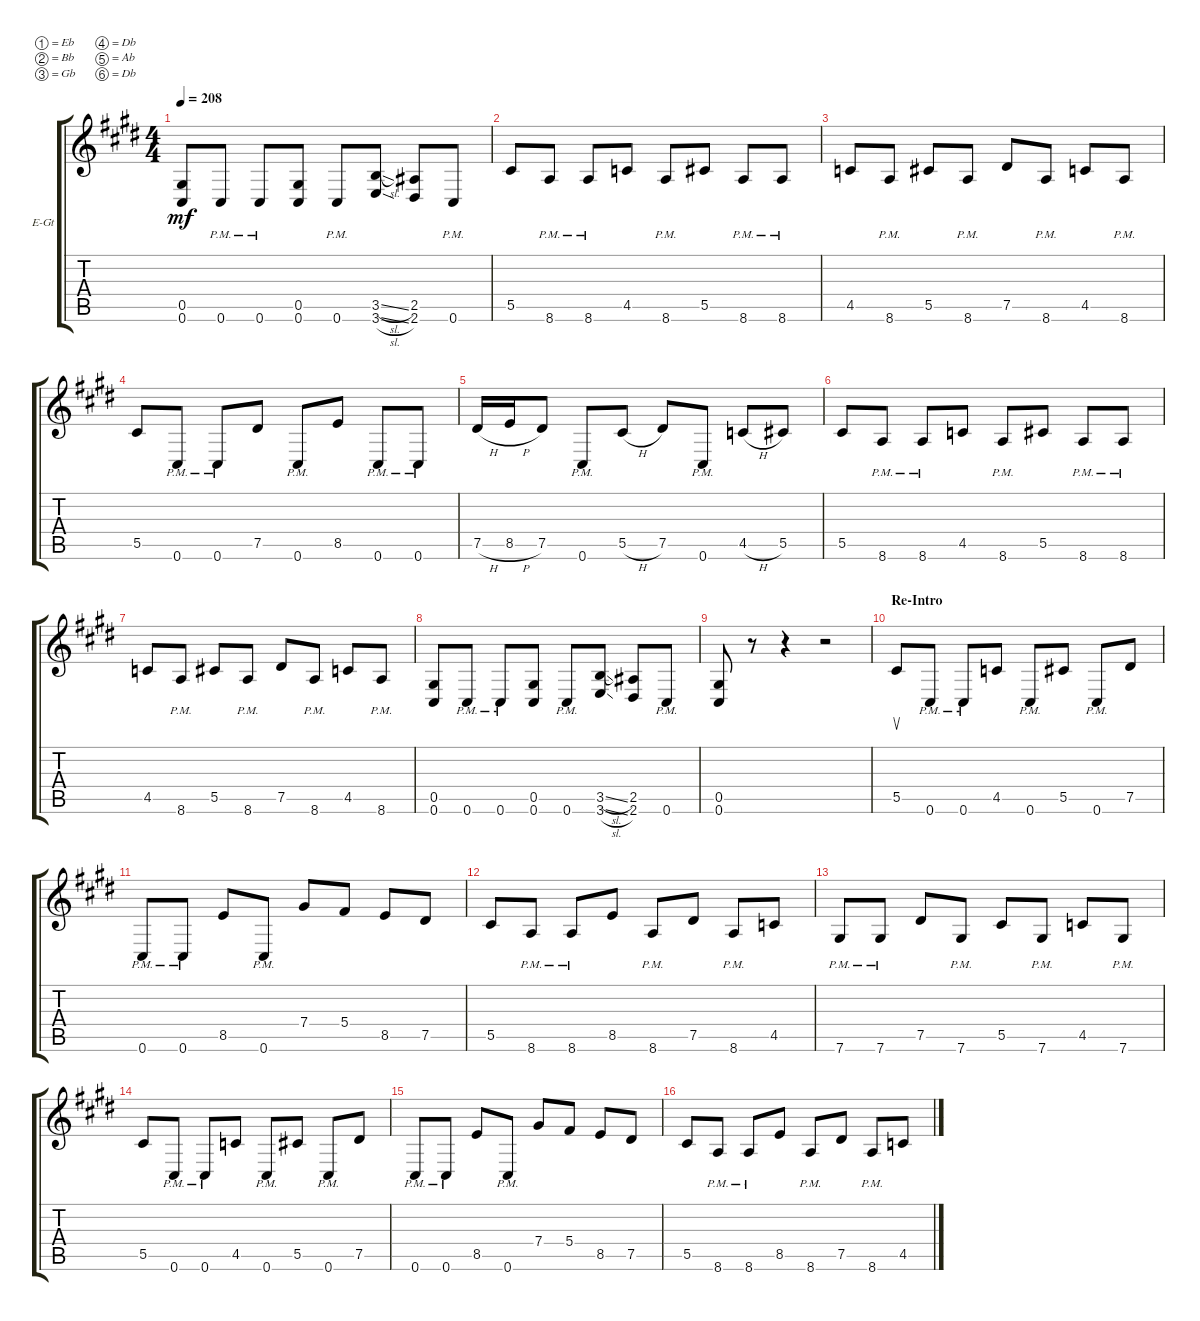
\defaultSystemsLayout 4
\bracketExtendMode groupsimilarinstruments
\firstSystemTrackNameOrientation horizontal
\otherSystemsTrackNameOrientation horizontal
\track ("Gary Smith - Guitar" "E-Gt") {instrument distortionguitar}
\staff {score tabs}
\tuning (Eb4 Bb3 Gb3 Db3 Ab2 Db2)
\ts (4 4)
\tempo 208
\clef g2
\ks c#minor
(0.5 0.6).8{dy mf} 0.6{pm}.8 0.6{pm}.8 (0.6 0.5).8 0.6{pm}.8 (3.6{sl} 3.5{sl}).8 (2.5 2.6).8 0.6{pm}.8 |
5.5.8 8.6{pm}.8 8.6{pm}.8 4.5.8 8.6{pm}.8 5.5.8 8.6{pm}.8 8.6{pm}.8 |
4.5.8 8.6{pm}.8 5.5.8 8.6{pm}.8 7.5.8 8.6{pm}.8 4.5.8 8.6{pm}.8 |
5.5.8 0.6{pm}.8 0.6{pm}.8 7.5.8 0.6{pm}.8 8.5.8 0.6{pm}.8 0.6{pm}.8 |
7.5{h}.16 8.5{h}.16 7.5.8 0.6{pm}.8 5.5{h}.8 7.5.8 0.6{pm}.8 4.5{h}.8 5.5.8 |
5.5.8 8.6{pm}.8 8.6{pm}.8 4.5.8 8.6{pm}.8 5.5.8 8.6{pm}.8 8.6{pm}.8 |
4.5.8 8.6{pm}.8 5.5.8 8.6{pm}.8 7.5.8 8.6{pm}.8 4.5.8 8.6{pm}.8 |
(0.5 0.6).8 0.6{pm}.8 0.6{pm}.8 (0.6 0.5).8 0.6{pm}.8 (3.6{sl} 3.5{sl}).8 (2.5 2.6).8 0.6{pm}.8 |
(0.5 0.6).8 r.8 r.4 r.2 |
\section ("" "Re-Intro")
5.5.8{su} 0.6{pm}.8 0.6{pm}.8 4.5.8 0.6{pm}.8 5.5.8 0.6{pm}.8 7.5.8 |
0.6{pm}.8 0.6{pm}.8 8.5.8 0.6{pm}.8 7.4.8 5.4.8 8.5.8 7.5.8 |
5.5.8 8.6{pm}.8 8.6{pm}.8 8.5.8 8.6{pm}.8 7.5.8 8.6{pm}.8 4.5.8 |
7.6{pm}.8 7.6{pm}.8 7.5.8 7.6{pm}.8 5.5.8 7.6{pm}.8 4.5.8 7.6{pm}.8 |
5.5.8 0.6{pm}.8 0.6{pm}.8 4.5.8 0.6{pm}.8 5.5.8 0.6{pm}.8 7.5.8 |
0.6{pm}.8 0.6{pm}.8 8.5.8 0.6{pm}.8 7.4.8 5.4.8 8.5.8 7.5.8 |
5.5.8 8.6{pm}.8 8.6{pm}.8 8.5.8 8.6{pm}.8 7.5.8 8.6{pm}.8 4.5.8
